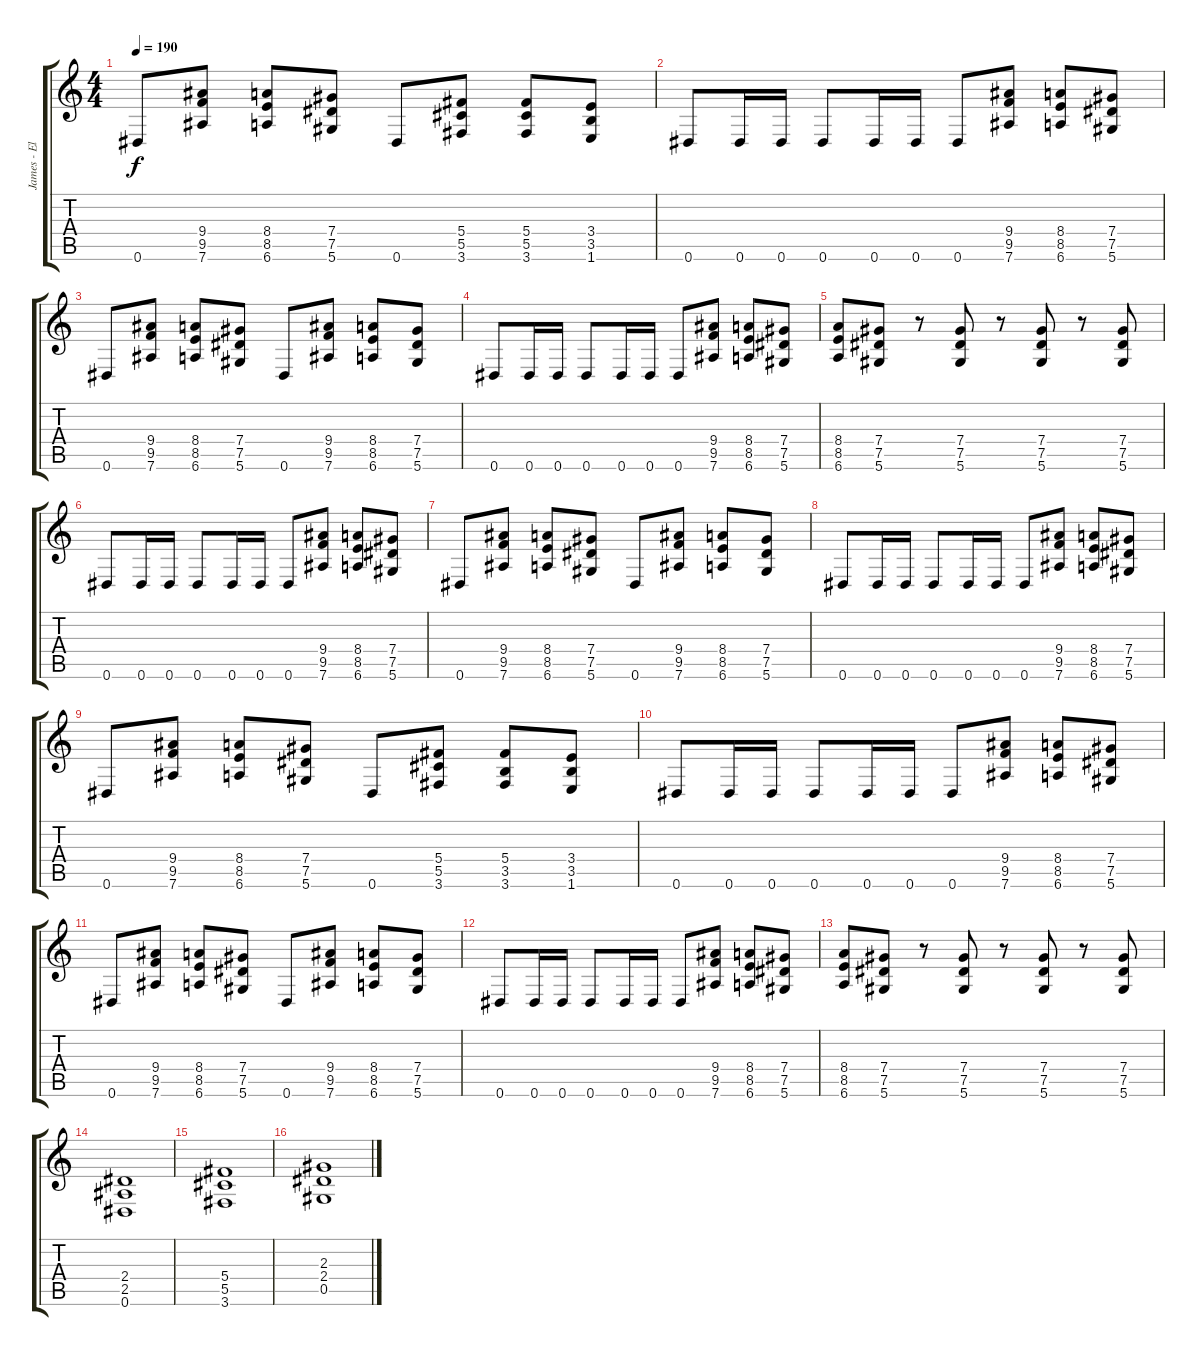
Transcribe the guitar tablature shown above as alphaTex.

\track ("James - Electric Guitar " "James - El") {instrument distortionguitar}
\staff {score tabs}
\tuning (Eb4 Bb3 Gb3 Db3 Ab2 Eb2) {hide}
\ts (4 4)
\tempo 190
\clef g2
\ks c
0.6.8{dy f} (9.4 9.5 7.6).8 (8.4 8.5 6.6).8 (7.4 7.5 5.6).8 0.6.8 (5.4 5.5 3.6).8 (5.4 5.5 3.6).8 (3.4 3.5 1.6).8 |
0.6.8 0.6.16 0.6.16 0.6.8 0.6.16 0.6.16 0.6.8 (9.4 9.5 7.6).8 (8.4 8.5 6.6).8 (7.4 7.5 5.6).8 |
0.6.8 (9.4 9.5 7.6).8 (8.4 8.5 6.6).8 (7.4 7.5 5.6).8 0.6.8 (9.4 9.5 7.6).8 (8.4 8.5 6.6).8 (7.4 7.5 5.6).8 |
0.6.8 0.6.16 0.6.16 0.6.8 0.6.16 0.6.16 0.6.8 (9.4 9.5 7.6).8 (8.4 8.5 6.6).8 (7.4 7.5 5.6).8 |
(8.4 8.5 6.6).8 (7.4 7.5 5.6).8 r.8 (7.4 7.5 5.6).8 r.8 (7.4 7.5 5.6).8 r.8 (7.4 7.5 5.6).8 |
0.6.8 0.6.16 0.6.16 0.6.8 0.6.16 0.6.16 0.6.8 (9.4 9.5 7.6).8 (8.4 8.5 6.6).8 (7.4 7.5 5.6).8 |
0.6.8 (9.4 9.5 7.6).8 (8.4 8.5 6.6).8 (7.4 7.5 5.6).8 0.6.8 (9.4 9.5 7.6).8 (8.4 8.5 6.6).8 (7.4 7.5 5.6).8 |
0.6.8 0.6.16 0.6.16 0.6.8 0.6.16 0.6.16 0.6.8 (9.4 9.5 7.6).8 (8.4 8.5 6.6).8 (7.4 7.5 5.6).8 |
0.6.8 (9.4 9.5 7.6).8 (8.4 8.5 6.6).8 (7.4 7.5 5.6).8 0.6.8 (5.4 5.5 3.6).8 (5.4 3.5 3.6).8 (3.4 3.5 1.6).8 |
0.6.8 0.6.16 0.6.16 0.6.8 0.6.16 0.6.16 0.6.8 (9.4 9.5 7.6).8 (8.4 8.5 6.6).8 (7.4 7.5 5.6).8 |
0.6.8 (9.4 9.5 7.6).8 (8.4 8.5 6.6).8 (7.4 7.5 5.6).8 0.6.8 (9.4 9.5 7.6).8 (8.4 8.5 6.6).8 (7.4 7.5 5.6).8 |
0.6.8 0.6.16 0.6.16 0.6.8 0.6.16 0.6.16 0.6.8 (9.4 9.5 7.6).8 (8.4 8.5 6.6).8 (7.4 7.5 5.6).8 |
(8.4 8.5 6.6).8 (7.4 7.5 5.6).8 r.8 (7.4 7.5 5.6).8 r.8 (7.4 7.5 5.6).8 r.8 (7.4 7.5 5.6).8 |
(2.4 2.5 0.6).1 |
(5.4 5.5 3.6).1 |
(2.3 2.4 0.5).1
